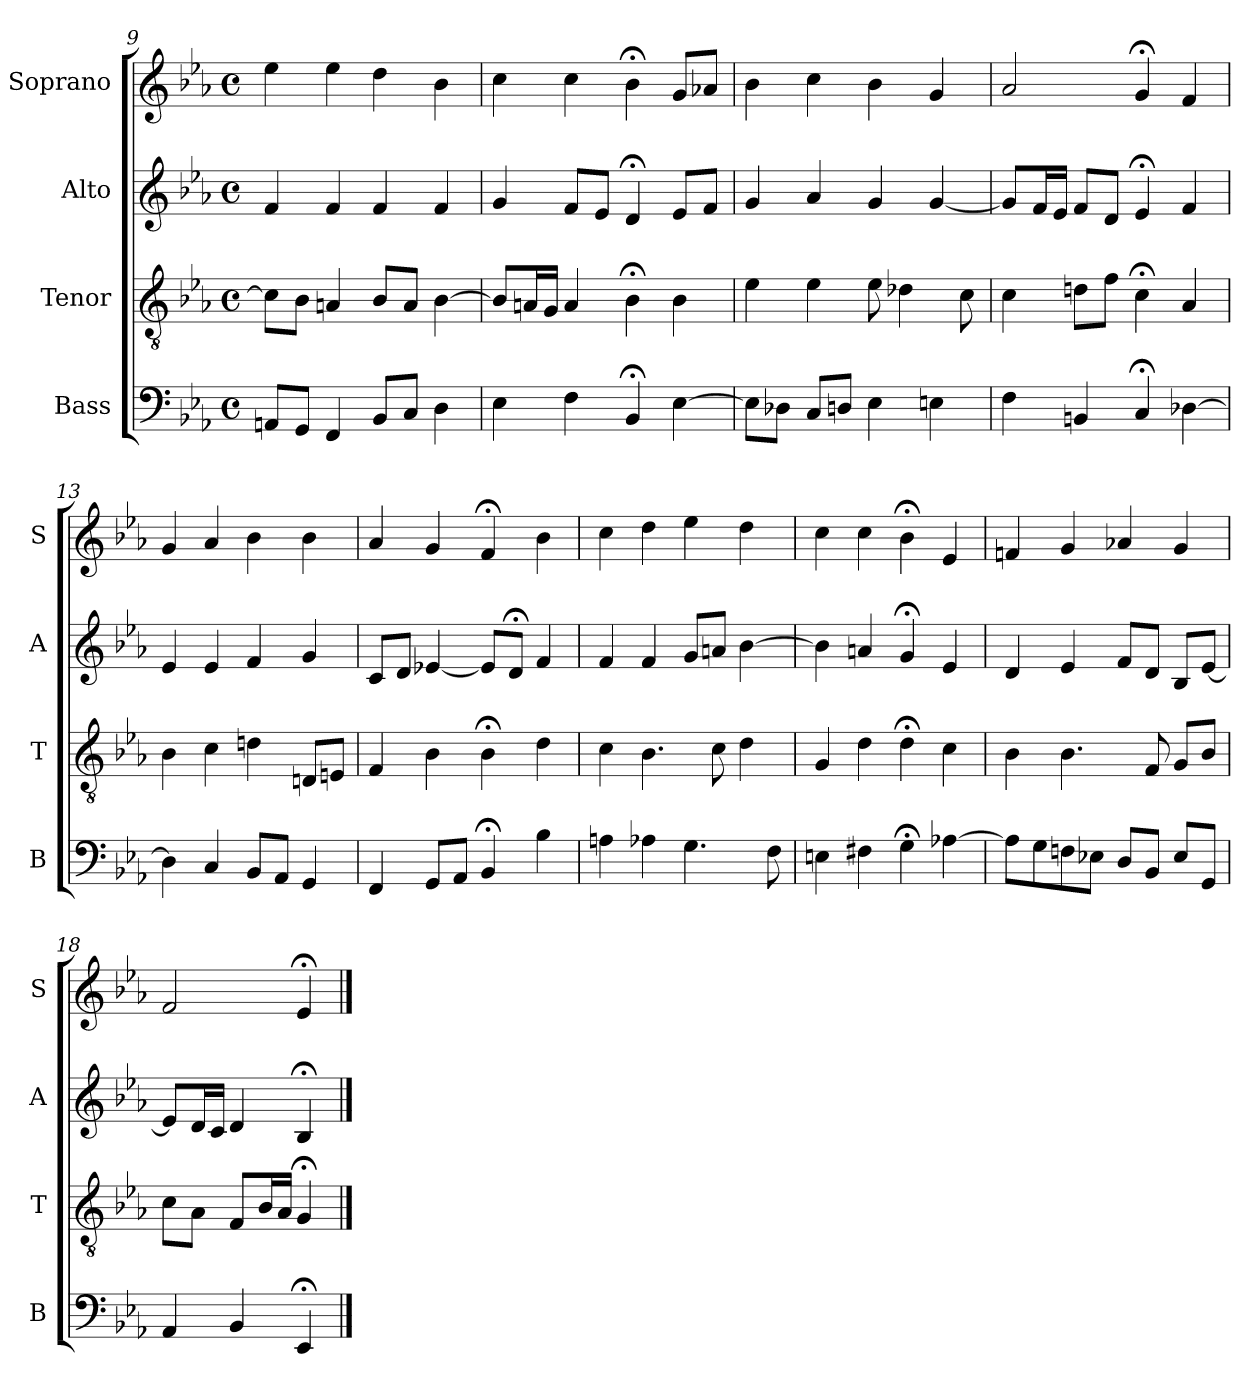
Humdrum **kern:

**kern	**kern	**kern	**kern
*part4	*part3	*part2	*part1
*staff4	*staff3	*staff2	*staff1
*I"Bass	*I"Tenor	*I"Alto	*I"Soprano
*I'B	*I'T	*I'A	*I'S
*clefF4	*clefGv2	*clefG2	*clefG2
*k[b-e-a-]	*k[b-e-a-]	*k[b-e-a-]	*k[b-e-a-]
*E-:	*E-:	*E-:	*E-:
*M4/4	*M4/4	*M4/4	*M4/4
*met(c)	*met(c)	*met(c)	*met(c)
=9	=9	=9	=9
8AAnL	8cL]	4f	4ee-
8GGJ	8B-J	.	.
4FF	4An	4f	4ee-
8BB-L	8B-L	4f	4dd
8CJ	8AJ	.	.
4D	[4B-	4f	4b-
=10	=10	=10	=10
4E-	8B-L]	4g	4cc
.	16AnL	.	.
.	16GJJ	.	.
4F	4A	8fL	4cc
.	.	8e-J	.
4BB-;<	4B-;<	4d;<	4b-;<
[4E-	4B-	8e-L	8gL
.	.	8fJ	8a-XJ
=11	=11	=11	=11
8E-L]	4e-	4g	4b-
8D-XJ	.	.	.
8CL	4e-	4a-	4cc
8DnJ	.	.	.
4E-	8e-	4g	4b-
.	4d-X	.	.
4En	.	[4g	4g
.	8c	.	.
=12	=12	=12	=12
4F	4c	8gL]	2a-
.	.	16fL	.
.	.	16e-JJ	.
4BBn	8dnL	8fL	.
.	8fJ	8dJ	.
4C;<	4c;<	4e-;<	4g;<
[4D-X	4A-	4f	4f
=13	=13	=13	=13
4D-]	4B-	4e-	4g
4C	4c	4e-	4a-
8BB-L	4dn	4f	4b-
8AA-J	.	.	.
4GG	8DnL	4g	4b-
.	8EnJ	.	.
=14	=14	=14	=14
4FF	4F	8cL	4a-
.	.	8dJ	.
8GGL	4B-	[4e-X	4g
8AA-J	.	.	.
4BB-;<	4B-;<	8e-L]	4f;<
.	.	8d;<J	.
4B-	4d	4f	4b-
=15	=15	=15	=15
4An	4c	4f	4cc
4A-X	4.B-	4f	4dd
4.G	.	8gL	4ee-
.	8c	8anJ	.
.	4d	[4b-	4dd
8F	.	.	.
=16	=16	=16	=16
4En	4G	4b-]	4cc
4F#X	4d	4an	4cc
4G;<	4d;<	4g;<	4b-;<
[4A-X	4c	4e-	4e-
=17	=17	=17	=17
8A-L]	4B-	4d	4fn
8G	.	.	.
8Fn	4.B-	4e-	4g
8E-XJ	.	.	.
8DL	.	8fL	4a-X
8BB-J	8F	8dJ	.
8E-L	8GL	8B-L	4g
8GGJ	8B-J	[8e-J	.
=18	=18	=18	=18
4AA-	8cL	8e-L]	2f
.	8A-J	16dL	.
.	.	16cJJ	.
4BB-	8FL	4d	.
.	16B-L	.	.
.	16A-JJ	.	.
4EE-;<	4G;<	4B-;<	4e-;<
==	==	==	==
*-	*-	*-	*-
